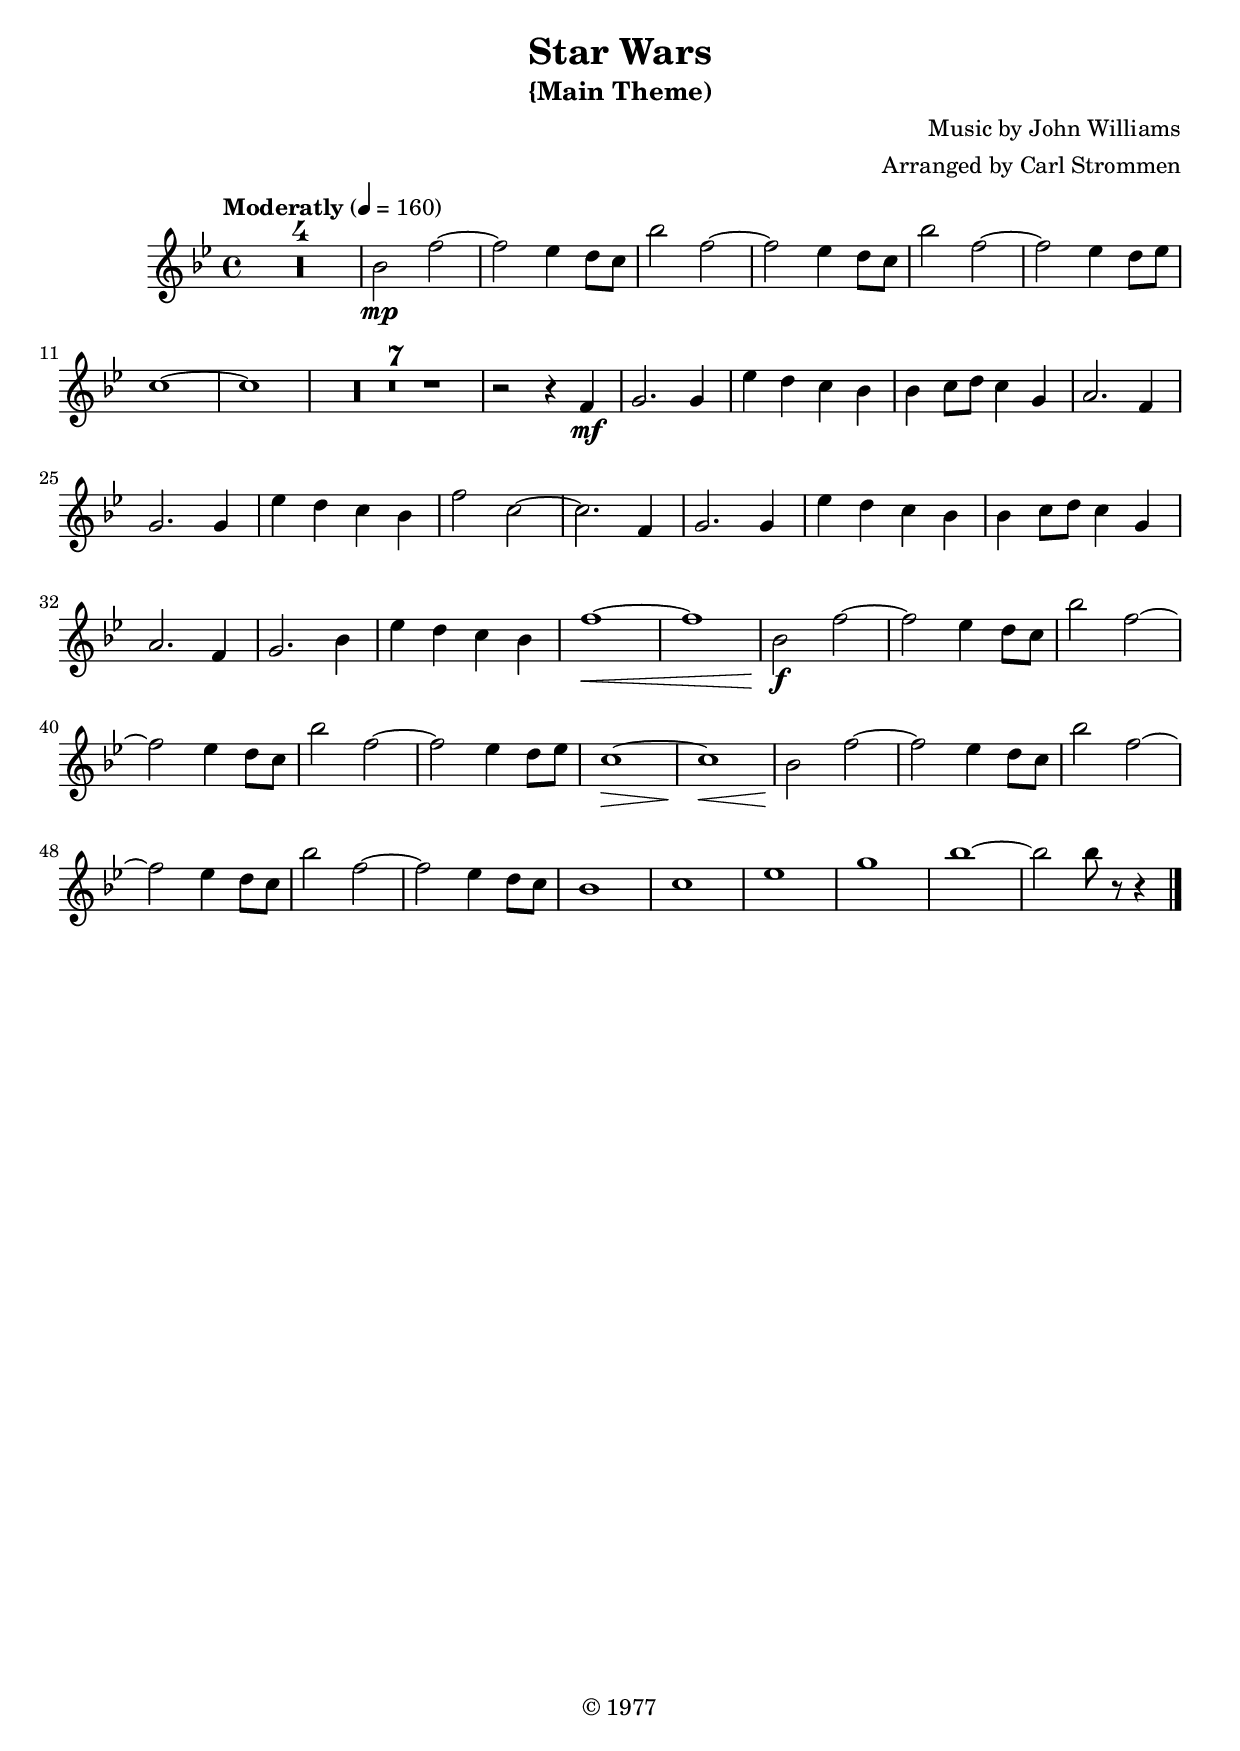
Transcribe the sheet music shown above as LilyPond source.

\header {
	title = "Star Wars"
	subtitle = "{Main Theme)"
	composer="Music by John Williams"
	arranger="Arranged by Carl Strommen"
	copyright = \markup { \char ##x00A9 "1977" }
}

flute_a = \new Staff {
	\set Staff.midiInstrument = #"flute"
	\relative c'' {
		\clef treble
		\key bes \major
		\time 4/4
		\tempo "Moderatly" 4 = 160
		\compressFullBarRests
		R1*4 bes2\mp f'~ f ees4 d8 c8 bes'2 f2~
		f2 ees4 d8 c8 bes'2 f~ f ees4 d8 ees c1~ c
		R1*7 r2 r4 f,\mf g2. g4 ees' d c bes bes c8 d c4 g
		a2. f4 g2. g4 ees' d c bes f'2 c~ c2. f,4
		g2. g4 ees' d c bes bes c8 d c4 g a2. f4
		g2. bes4 ees d c bes f'1~\< f bes,2\f f'~
		f ees4 d8 c bes'2 f~ f ees4 d8 c bes'2 f~
		f ees4 d8 ees c1~\> c\< bes2\! f'2~ f ees4 d8 c
		bes'2 f~ f ees4 d8 c bes'2 f~ f ees4 d8 c
		bes1 c ees g bes~ bes2 bes8 r r4


		\bar "|."
	}
}

\score {
	<<
		\flute_a
	>>
	\layout { }
	\midi { }
}
\version "2.18.2"

